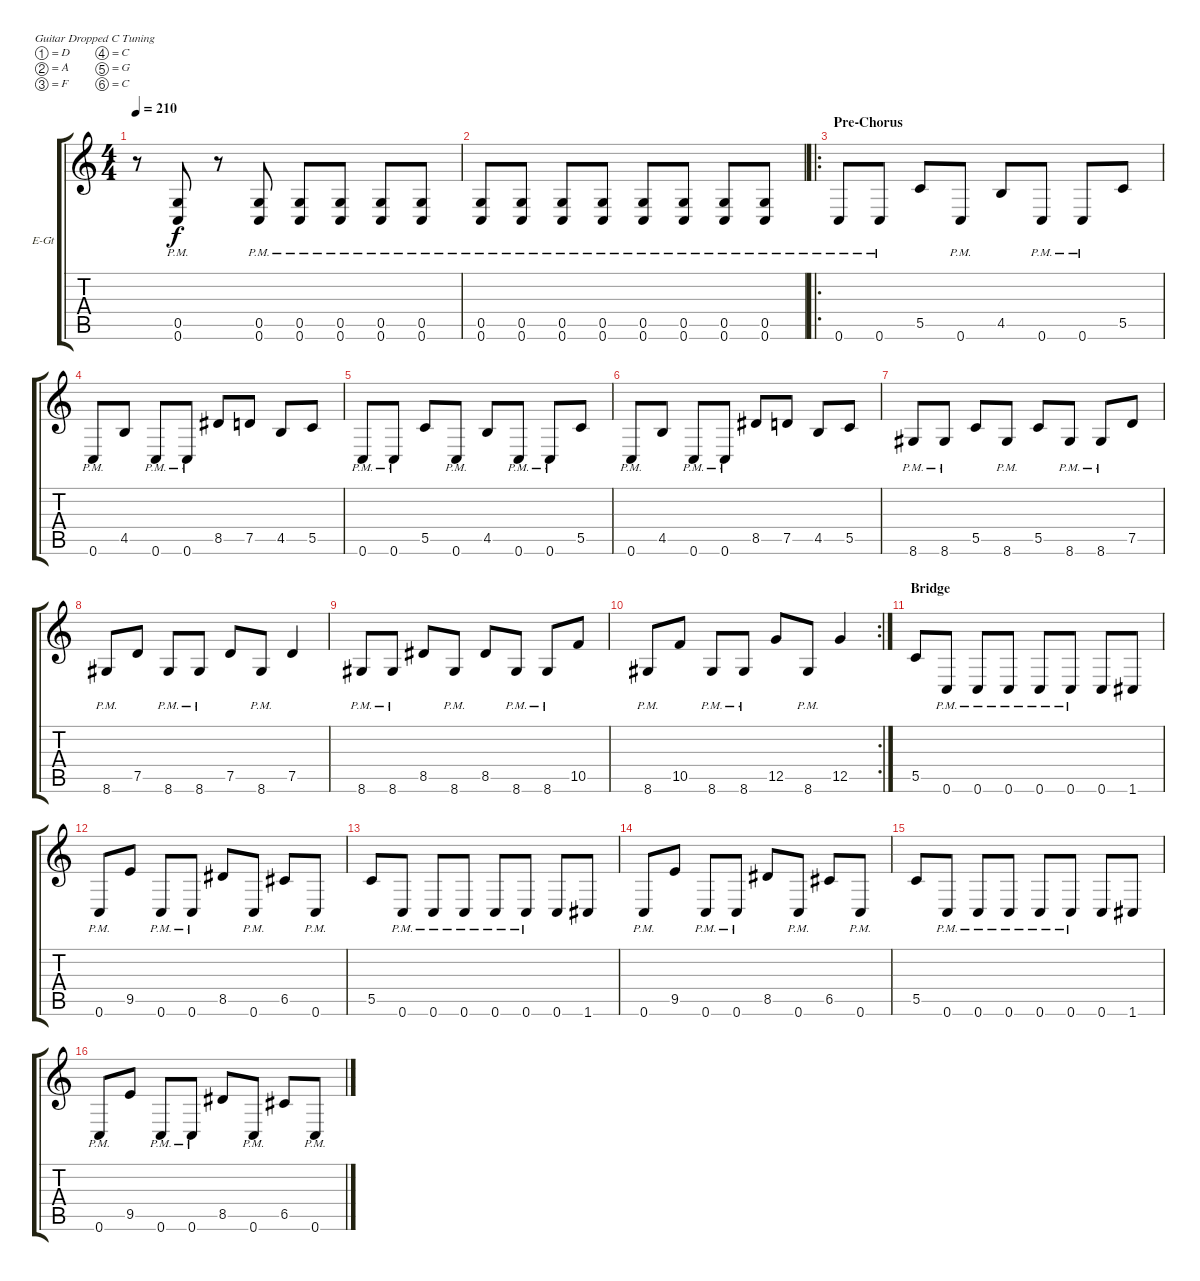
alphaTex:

\defaultSystemsLayout 4
\bracketExtendMode groupsimilarinstruments
\firstSystemTrackNameOrientation horizontal
\otherSystemsTrackNameOrientation horizontal
\track ("Guitar 1" "E-Gt") {instrument distortionguitar}
\staff {score tabs}
\tuning (D4 A3 F3 C3 G2 C2)
\ts (4 4)
\tempo 210
\clef g2
\ks c
r.8{dy f} (0.6{pm} 0.5{pm}).8 r.8 (0.6{pm} 0.5{pm}).8 (0.6{pm} 0.5{pm}).8 (0.6{pm} 0.5{pm}).8 (0.6{pm} 0.5{pm}).8 (0.6{pm} 0.5{pm}).8 |
(0.6{pm} 0.5{pm}).8 (0.6{pm} 0.5{pm}).8 (0.6{pm} 0.5{pm}).8 (0.6{pm} 0.5{pm}).8 (0.6{pm} 0.5{pm}).8 (0.6{pm} 0.5{pm}).8 (0.6{pm} 0.5{pm}).8 (0.6{pm} 0.5{pm}).8 |
\ro
\section ("" "Pre-Chorus")
0.6{pm}.8 0.6{pm}.8 5.5.8 0.6{pm}.8 4.5.8 0.6{pm}.8 0.6{pm}.8 5.5.8 |
0.6{pm}.8 4.5.8 0.6{pm}.8 0.6{pm}.8 8.5.8 7.5.8 4.5.8 5.5.8 |
0.6{pm}.8 0.6{pm}.8 5.5.8 0.6{pm}.8 4.5.8 0.6{pm}.8 0.6{pm}.8 5.5.8 |
0.6{pm}.8 4.5.8 0.6{pm}.8 0.6{pm}.8 8.5.8 7.5.8 4.5.8 5.5.8 |
8.6{pm}.8 8.6{pm}.8 5.5.8 8.6{pm}.8 5.5.8 8.6{pm}.8 8.6{pm}.8 7.5.8 |
8.6{pm}.8 7.5.8 8.6{pm}.8 8.6{pm}.8 7.5.8 8.6{pm}.8 7.5.4 |
8.6{pm}.8 8.6{pm}.8 8.5.8 8.6{pm}.8 8.5.8 8.6{pm}.8 8.6{pm}.8 10.5.8 |
\rc 2
8.6{pm}.8 10.5.8 8.6{pm}.8 8.6{pm}.8 12.5.8 8.6{pm}.8 12.5.4 |
\section ("" "Bridge")
5.5.8 0.6{pm}.8 0.6{pm}.8 0.6{pm}.8 0.6{pm}.8 0.6{pm}.8 0.6.8 1.6.8 |
0.6{pm}.8 9.5.8 0.6{pm}.8 0.6{pm}.8 8.5.8 0.6{pm}.8 6.5.8 0.6{pm}.8 |
5.5.8 0.6{pm}.8 0.6{pm}.8 0.6{pm}.8 0.6{pm}.8 0.6{pm}.8 0.6.8 1.6.8 |
0.6{pm}.8 9.5.8 0.6{pm}.8 0.6{pm}.8 8.5.8 0.6{pm}.8 6.5.8 0.6{pm}.8 |
5.5.8 0.6{pm}.8 0.6{pm}.8 0.6{pm}.8 0.6{pm}.8 0.6{pm}.8 0.6.8 1.6.8 |
0.6{pm}.8 9.5.8 0.6{pm}.8 0.6{pm}.8 8.5.8 0.6{pm}.8 6.5.8 0.6{pm}.8
